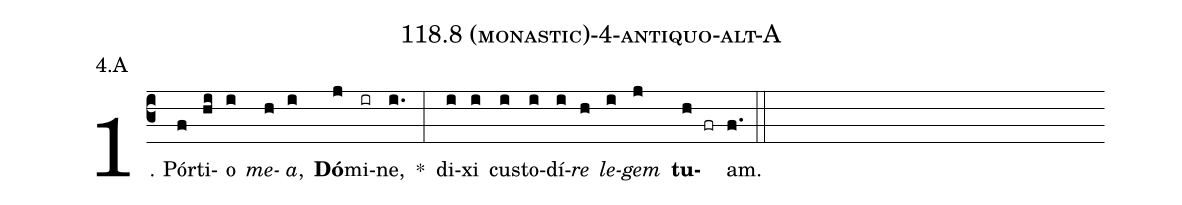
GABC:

name: 118.8 (monastic)-4-antiquo-alt-A;
annotation: 4.A;
%%
(c3)1. Pór(f)ti(hi)o(i) <i>me</i>(h)<i>a</i>,(i) <b>Dó</b>(j)mi(ir)ne,(i.) *(:) di(i)xi(i) cus(i)to(i)dí(i)<i>re</i>(h) <i>le</i>(i)<i>gem</i>(j) <b>tu</b>(h fr)am.(f.) (::)
